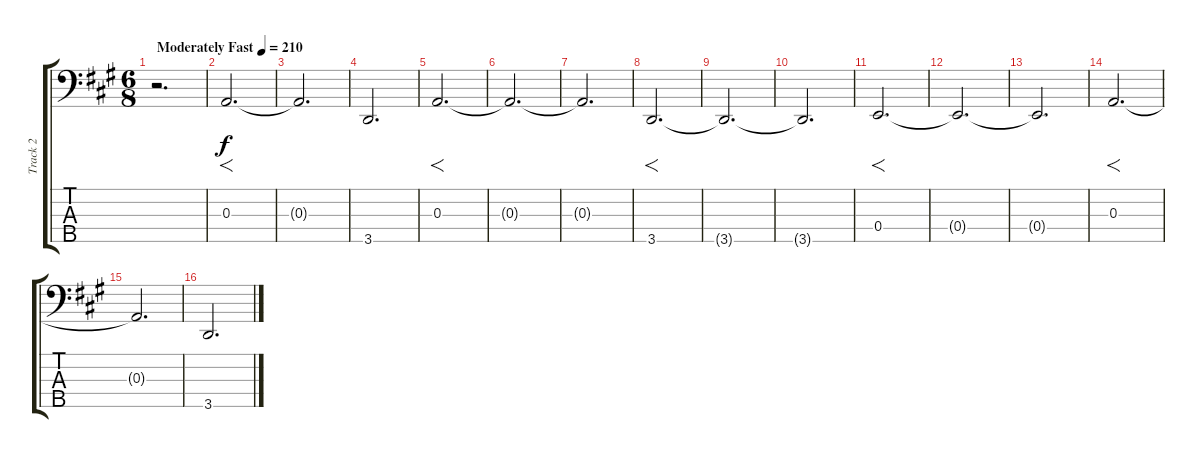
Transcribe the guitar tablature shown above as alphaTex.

\track ("Track 2" "Track 2") {instrument contrabass}
\staff {score tabs}
\tuning (G2 D2 A1 E1 B0) {hide}
\ts (6 8)
\tempo (210 "Moderately Fast")
\clef f4
\ks a
r.2{d dy f instrument contrabass} |
0.3.2{f d} |
0.3{t}.2{d} |
3.5.2{d} |
0.3.2{f d} |
0.3{t}.2{d} |
0.3{t}.2{d} |
3.5.2{f d} |
3.5{t}.2{d} |
3.5{t}.2{d} |
0.4.2{f d} |
0.4{t}.2{d} |
0.4{t}.2{d} |
0.3.2{f d} |
0.3{t}.2{d} |
3.5.2{d}
